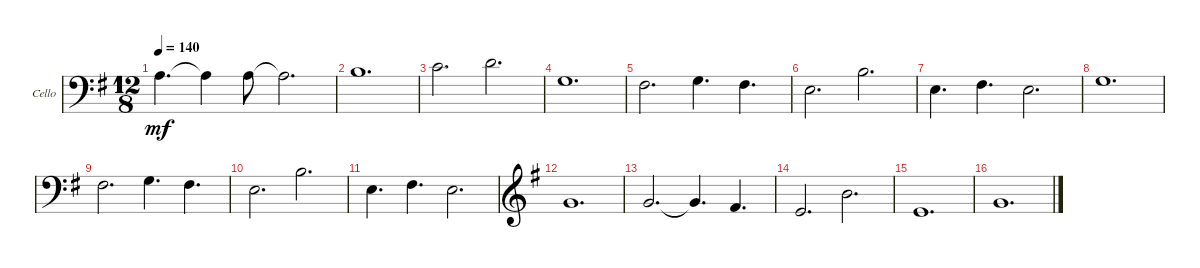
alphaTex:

\defaultSystemsLayout 4
\bracketExtendMode groupsimilarinstruments
\firstSystemTrackNameOrientation horizontal
\otherSystemsTrackNameOrientation horizontal
\track ("Cello 1" "Cello") {instrument cello}
\staff {score}
\tuning (A3 D3 G2 C2)
\ts (12 8)
\tempo 140
\clef f4
\ks g
0.1.4{d dy mf} 0.1{t}.4 0.1.8 0.1{t}.2{d} |
2.1.1{d} |
3.1.2{d} 5.1.2{d} |
5.2.1{d} |
4.2.2{d} 5.2.4{d} 4.2.4{d} |
2.2.2{d} 2.1.2{d} |
2.2.4{d} 4.2.4{d} 2.2.2{d} |
5.2.1{d} |
4.2.2{d} 5.2.4{d} 4.2.4{d} |
2.2.2{d} 2.1.2{d} |
2.2.4{d} 4.2.4{d} 2.2.2{d} |
\clef g2
10.1.1{d} |
10.1.2{d} 10.1{t}.4{d} 9.1.4{d} |
7.1.2{d} 14.1.2{d} |
14.2.1{d} |
17.2.1{d}
